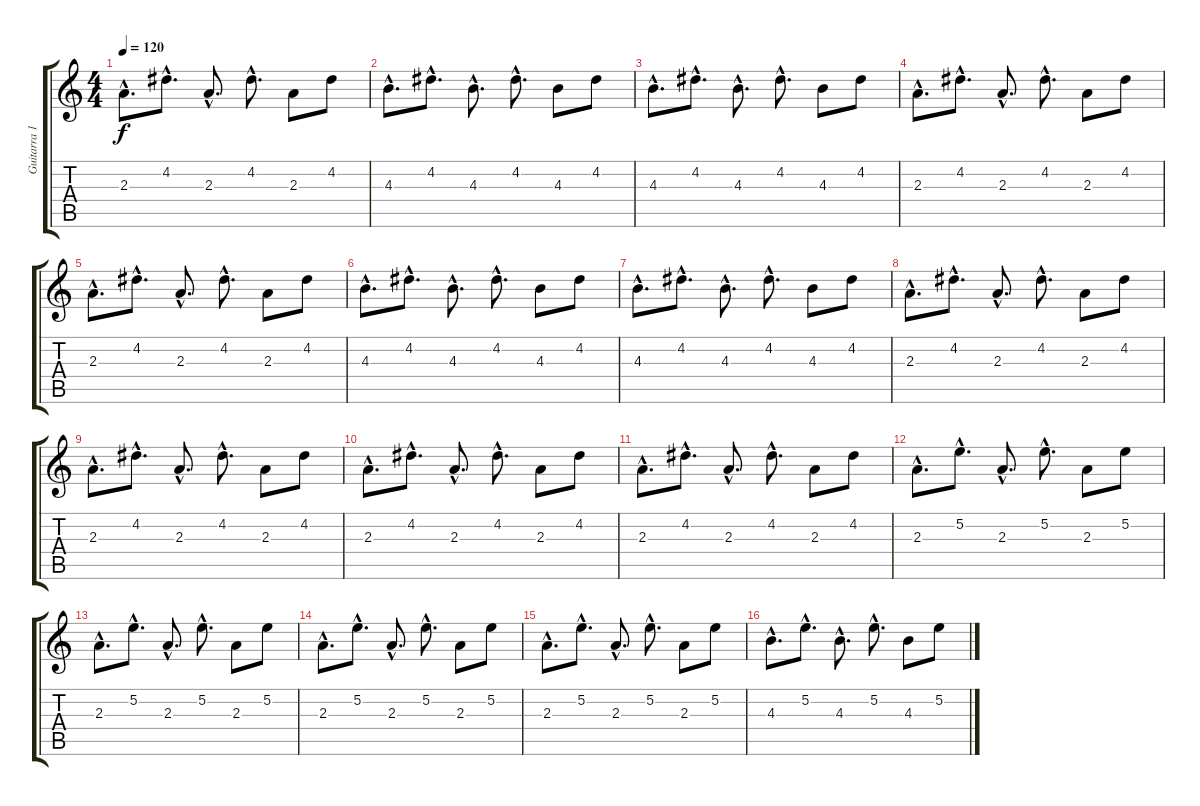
\track ("Guitarra 1" "Guitarra 1") {instrument electricguitarclean}
\staff {score tabs}
\tuning (E4 B3 G3 D3 A2 E2) {hide}
\ts (4 4)
\tempo 120
\clef g2
\ks c
2.3{hac}.8{d dy f} 4.2{hac}.8{d} 2.3{hac}.8{d} 4.2{hac}.8{d} 2.3.8 4.2.8 |
4.3{hac}.8{d} 4.2{hac}.8{d} 4.3{hac}.8{d} 4.2{hac}.8{d} 4.3.8 4.2.8 |
4.3{hac}.8{d} 4.2{hac}.8{d} 4.3{hac}.8{d} 4.2{hac}.8{d} 4.3.8 4.2.8 |
2.3{hac}.8{d} 4.2{hac}.8{d} 2.3{hac}.8{d} 4.2{hac}.8{d} 2.3.8 4.2.8 |
2.3{hac}.8{d} 4.2{hac}.8{d} 2.3{hac}.8{d} 4.2{hac}.8{d} 2.3.8 4.2.8 |
4.3{hac}.8{d} 4.2{hac}.8{d} 4.3{hac}.8{d} 4.2{hac}.8{d} 4.3.8 4.2.8 |
4.3{hac}.8{d} 4.2{hac}.8{d} 4.3{hac}.8{d} 4.2{hac}.8{d} 4.3.8 4.2.8 |
2.3{hac}.8{d} 4.2{hac}.8{d} 2.3{hac}.8{d} 4.2{hac}.8{d} 2.3.8 4.2.8 |
2.3{hac}.8{d} 4.2{hac}.8{d} 2.3{hac}.8{d} 4.2{hac}.8{d} 2.3.8 4.2.8 |
2.3{hac}.8{d} 4.2{hac}.8{d} 2.3{hac}.8{d} 4.2{hac}.8{d} 2.3.8 4.2.8 |
2.3{hac}.8{d} 4.2{hac}.8{d} 2.3{hac}.8{d} 4.2{hac}.8{d} 2.3.8 4.2.8 |
2.3{hac}.8{d} 5.2{hac}.8{d} 2.3{hac}.8{d} 5.2{hac}.8{d} 2.3.8 5.2.8 |
2.3{hac}.8{d} 5.2{hac}.8{d} 2.3{hac}.8{d} 5.2{hac}.8{d} 2.3.8 5.2.8 |
2.3{hac}.8{d} 5.2{hac}.8{d} 2.3{hac}.8{d} 5.2{hac}.8{d} 2.3.8 5.2.8 |
2.3{hac}.8{d} 5.2{hac}.8{d} 2.3{hac}.8{d} 5.2{hac}.8{d} 2.3.8 5.2.8 |
4.3{hac}.8{d} 5.2{hac}.8{d} 4.3{hac}.8{d} 5.2{hac}.8{d} 4.3.8 5.2.8
